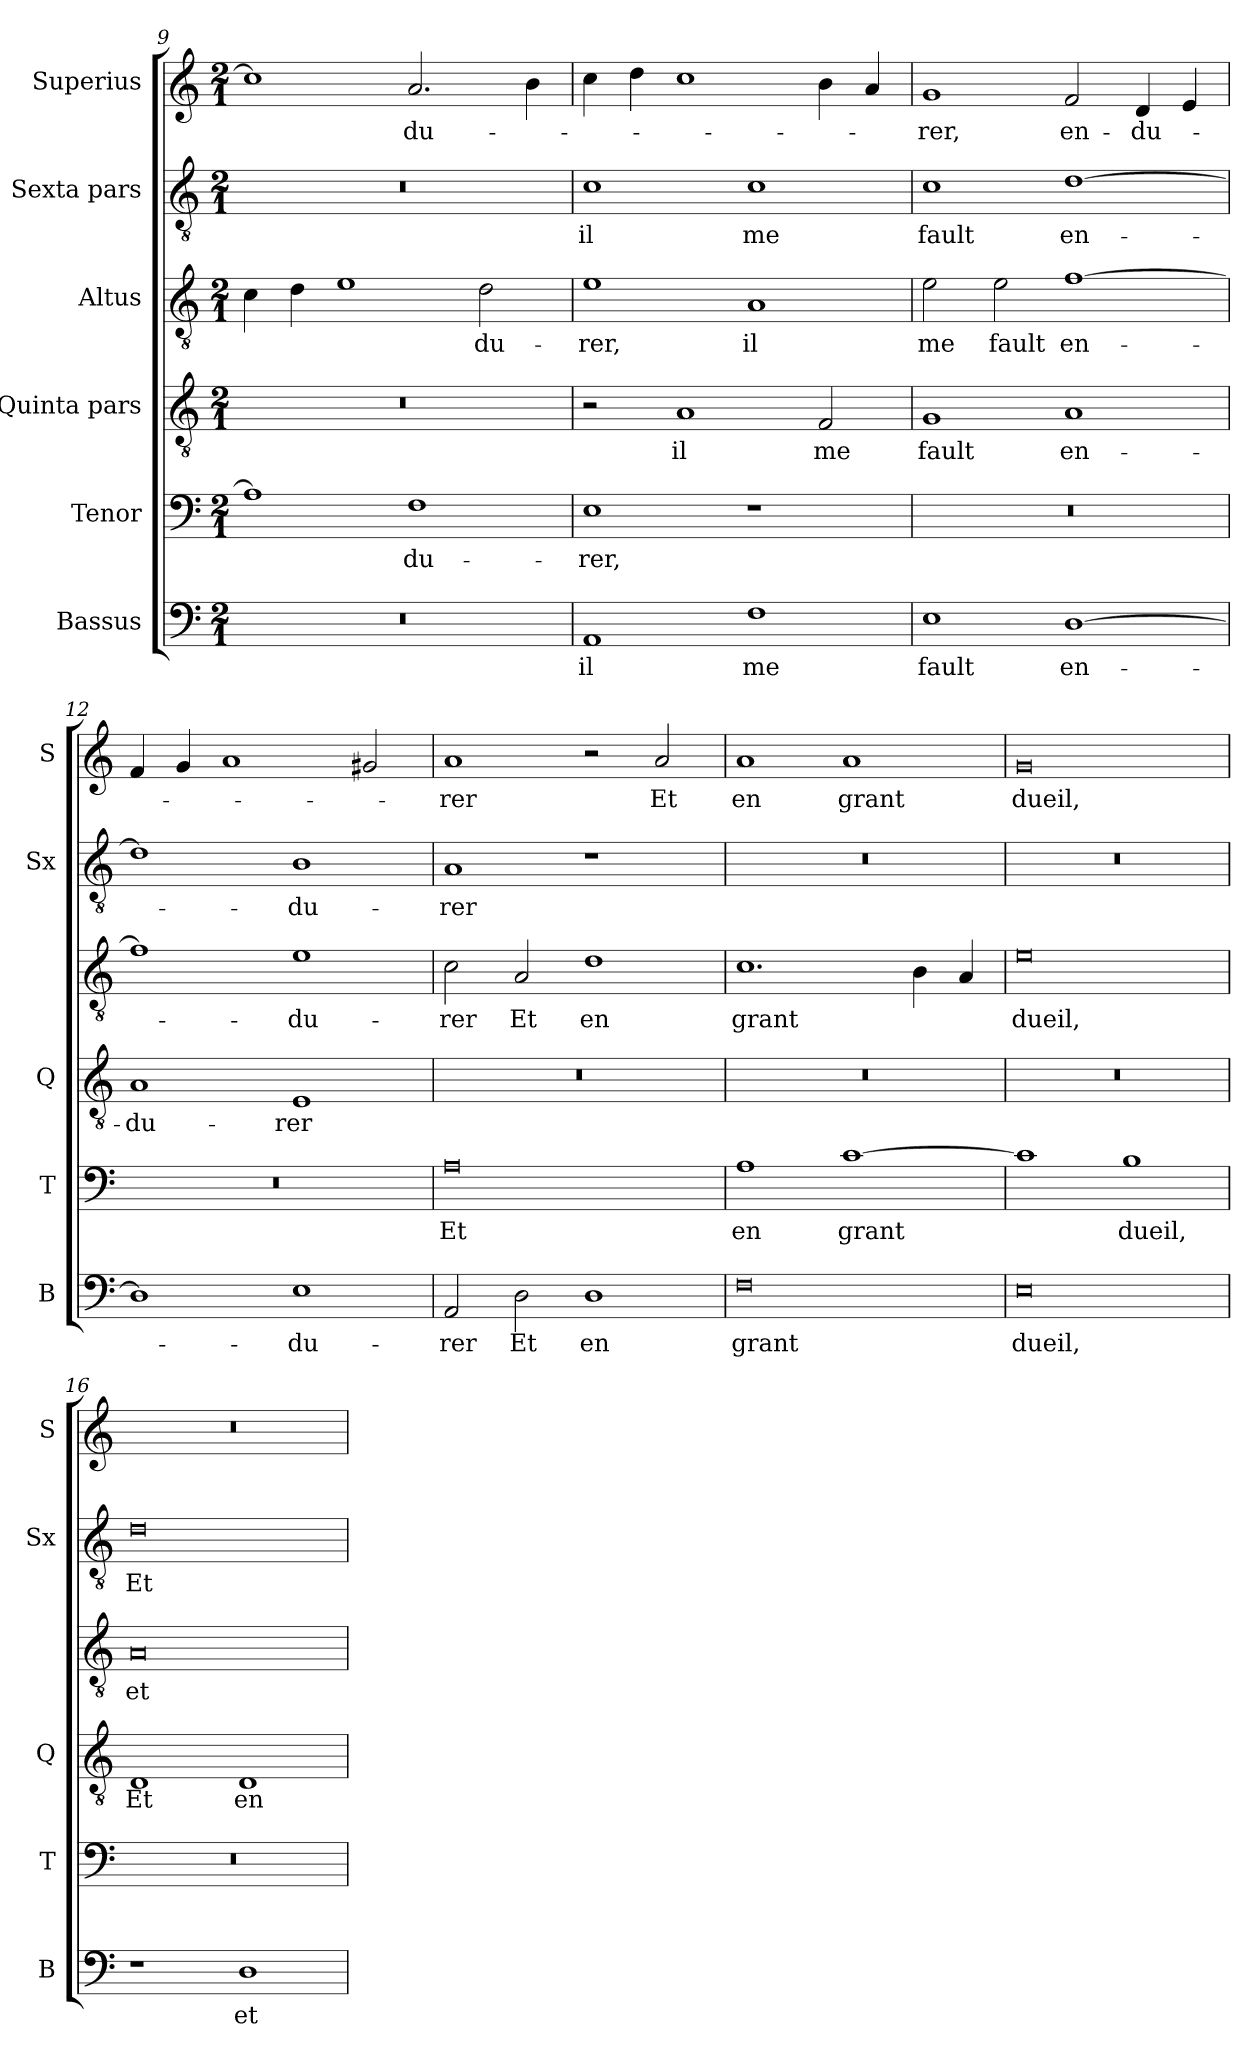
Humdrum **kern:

**kern	**text	**kern	**text	**kern	**text	**kern	**text	**kern	**text	**kern	**text
*part6	*part6	*part5	*part5	*part4	*part4	*part3	*part3	*part2	*part2	*part1	*part1
*staff6	*staff6	*staff5	*staff5	*staff4	*staff4	*staff3	*staff3	*staff2	*staff2	*staff1	*staff1
*I"Bassus	*	*I"Tenor	*	*I"Quinta pars	*	*I"Altus	*	*I"Sexta pars	*	*I"Superius	*
*I'B	*	*I'T	*	*I'Q	*	*	*	*I'Sx	*	*I'S	*
*clefF4	*	*clefF4	*	*clefGv2	*	*clefGv2	*	*clefGv2	*	*clefG2	*
*k[]	*	*k[]	*	*k[]	*	*k[]	*	*k[]	*	*k[]	*
*M2/1	*	*M2/1	*	*M2/1	*	*M2/1	*	*M2/1	*	*M2/1	*
=9	=9	=9	=9	=9	=9	=9	=9	=9	=9	=9	=9
0r	.	1A]	.	0r	.	4c\	.	0r	.	1cc]	.
.	.	.	.	.	.	4d\	.	.	.	.	.
.	.	.	.	.	.	1e	.	.	.	.	.
.	.	1F	-du-	.	.	.	.	.	.	2.a/	-du-
.	.	.	.	.	.	2d\	-du-	.	.	.	.
.	.	.	.	.	.	.	.	.	.	4b\	.
=10	=10	=10	=10	=10	=10	=10	=10	=10	=10	=10	=10
1AA	il	1E	-rer,	2r	.	1e	-rer,	1c	il	4cc\	.
.	.	.	.	.	.	.	.	.	.	4dd\	.
.	.	.	.	1A	il	.	.	.	.	1cc	.
1F	me	1r	.	.	.	1A	il	1c	me	.	.
.	.	.	.	2F/	me	.	.	.	.	4b\	.
.	.	.	.	.	.	.	.	.	.	4a/	.
=11	=11	=11	=11	=11	=11	=11	=11	=11	=11	=11	=11
1E	fault	0r	.	1G	fault	2e\	me	1c	fault	1g	-rer,
.	.	.	.	.	.	2e\	fault	.	.	.	.
[1D	en-	.	.	1A	en-	[1f	en-	[1d	en-	2f/	en-
.	.	.	.	.	.	.	.	.	.	4d/	-du-
.	.	.	.	.	.	.	.	.	.	4e/	.
=12	=12	=12	=12	=12	=12	=12	=12	=12	=12	=12	=12
1D]	.	0r	.	1A	-du-	1f]	.	1d]	.	4f/	.
.	.	.	.	.	.	.	.	.	.	4g/	.
.	.	.	.	.	.	.	.	.	.	1a	.
1E	-du-	.	.	1E	-rer	1e	-du-	1B	-du-	.	.
.	.	.	.	.	.	.	.	.	.	2g#X/	.
=13	=13	=13	=13	=13	=13	=13	=13	=13	=13	=13	=13
2AA/	-rer	0A	Et	0r	.	2c\	-rer	1A	-rer	1a	-rer
2D\	Et	.	.	.	.	2A/	Et	.	.	.	.
1D	en	.	.	.	.	1d	en	1r	.	2r	.
.	.	.	.	.	.	.	.	.	.	2a/	Et
=14	=14	=14	=14	=14	=14	=14	=14	=14	=14	=14	=14
0F	grant	1A	en	0r	.	1.c	grant	0r	.	1a	en
.	.	[1c	grant	.	.	.	.	.	.	1a	grant
.	.	.	.	.	.	4B\	.	.	.	.	.
.	.	.	.	.	.	4A/	.	.	.	.	.
=15	=15	=15	=15	=15	=15	=15	=15	=15	=15	=15	=15
0E	dueil,	1c]	.	0r	.	0e	dueil,	0r	.	0g	dueil,
.	.	1B	dueil,	.	.	.	.	.	.	.	.
=16	=16	=16	=16	=16	=16	=16	=16	=16	=16	=16	=16
1r	.	0r	.	1D	Et	0A	et	0d	Et	0r	.
1D	et	.	.	1D	en	.	.	.	.	.	.
=	=	=	=	=	=	=	=	=	=	=	=
*-	*-	*-	*-	*-	*-	*-	*-	*-	*-	*-	*-
